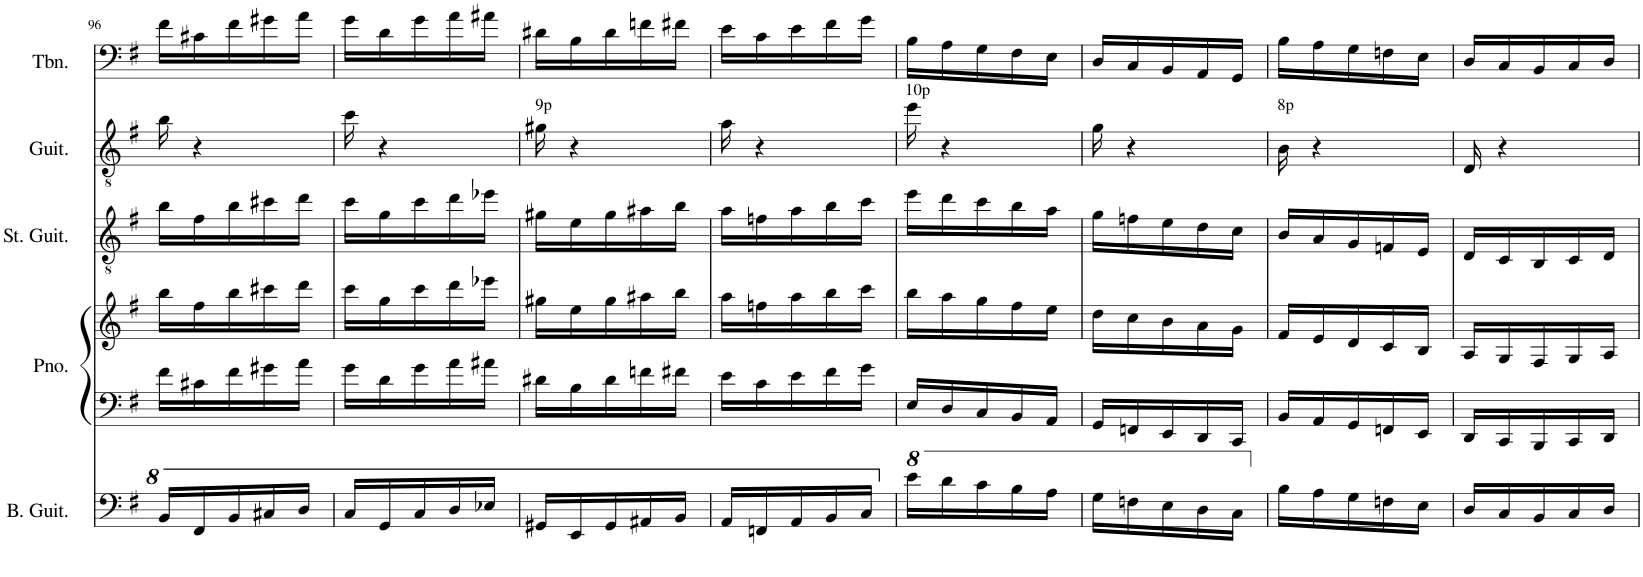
**kern	**kern	**kern	**kern	**kern	**kern
*part5	*part4	*part4	*part3	*part2	*part1
*staff6	*staff5	*staff4	*staff3	*staff2	*staff1
*I"Bass Guitar	*I"Piano	*	*I"Stunt Guitar	*I"Guitar	*I"Trombone
*I'B. Guit.	*I'Pno.	*	*I'St. Guit.	*I'Guit.	*I'Tbn.
!!LO:PB:g=z
*clefF4	*clefF4	*clefG2	*clefGv2	*clefGv2	*clefF4
*Trd7c12	*	*	*	*	*
*k[f#]	*k[f#]	*k[f#]	*k[f#]	*k[f#]	*k[f#]
*M5/16	*M5/16	*M5/16	*M5/16	*M5/16	*M5/16
=96	=96	=96	=96	=96	=96
16B/LL	16f#\LL	16bb\LL	16b\LL	16b\	16f#\LL
16F#/	16c#X\	16ff#\	16f#\	4r	16c#X\
16B/	16f#\	16bb\	16b\	.	16f#\
16c#X/	16g#X\	16ccc#X\	16cc#X\	.	16g#X\
16d/JJ	16a\JJ	16ddd\JJ	16dd\JJ	.	16a\JJ
=97	=97	=97	=97	=97	=97
16c/LL	16g\LL	16ccc\LL	16cc\LL	16cc\	16g\LL
16G/	16d\	16gg\	16g\	4r	16d\
16c/	16g\	16ccc\	16cc\	.	16g\
16d/	16a\	16ddd\	16dd\	.	16a\
16e-X/JJ	16a#X\JJ	16eee-X\JJ	16ee-X\JJ	.	16a#X\JJ
=98	=98	=98	=98	=98	=98
!	!	!	!	!LO:TX:a:t=9p	!
16G#X/LL	16d#X\LL	16gg#X\LL	16g#X\LL	16g#X\	16d#X\LL
16E/	16B\	16ee\	16e\	4r	16B\
16G#/	16d#\	16gg#\	16g#\	.	16d#\
16A#X/	16fn\	16aa#X\	16a#X\	.	16fn\
16B/JJ	16f#X\JJ	16bb\JJ	16b\JJ	.	16f#X\JJ
=99	=99	=99	=99	=99	=99
16A/LL	16e\LL	16aa\LL	16a\LL	16a\	16e\LL
16Fn/	16c\	16ffn\	16fn\	4r	16c\
16A/	16e\	16aa\	16a\	.	16e\
16B/	16f#\	16bb\	16b\	.	16f#\
16c/JJ	16g\JJ	16ccc\JJ	16cc\JJ	.	16g\JJ
=100	=100	=100	=100	=100	=100
*8va	*	*	*	*	*
!	!	!	!	!LO:TX:a:t=10p	!
16ee\LL	16E/LL	16bb\LL	16ee\LL	16ee\	16B\LL
16dd\	16D/	16aa\	16dd\	4r	16A\
16cc\	16C/	16gg\	16cc\	.	16G\
16b\	16BB/	16ff#\	16b\	.	16F#\
16a\JJ	16AA/JJ	16ee\JJ	16a\JJ	.	16E\JJ
=101	=101	=101	=101	=101	=101
16g\LL	16GG/LL	16dd\LL	16g\LL	16g\	16D/LL
16fn\	16FFn/	16cc\	16fn\	4r	16C/
16e\	16EE/	16b\	16e\	.	16BB/
16d\	16DD/	16a\	16d\	.	16AA/
16c\JJ	16CC/JJ	16g\JJ	16c\JJ	.	16GG/JJ
=102	=102	=102	=102	=102	=102
*X8va	*	*	*	*	*
!	!	!	!	!LO:TX:a:t=8p	!
16B\LL	16BB/LL	16f#/LL	16B/LL	16B\	16B\LL
16A\	16AA/	16e/	16A/	4r	16A\
16G\	16GG/	16d/	16G/	.	16G\
16Fn\	16FFn/	16c/	16Fn/	.	16Fn\
16E\JJ	16EE/JJ	16B/JJ	16E/JJ	.	16E\JJ
=103	=103	=103	=103	=103	=103
16D/LL	16DD/LL	16A/LL	16D/LL	16D/	16D/LL
16C/	16CC/	16G/	16C/	4r	16C/
16BB/	16BBB/	16F#/	16BB/	.	16BB/
16C/	16CC/	16G/	16C/	.	16C/
16D/JJ	16DD/JJ	16A/JJ	16D/JJ	.	16D/JJ
=	=	=	=	=	=
*-	*-	*-	*-	*-	*-
